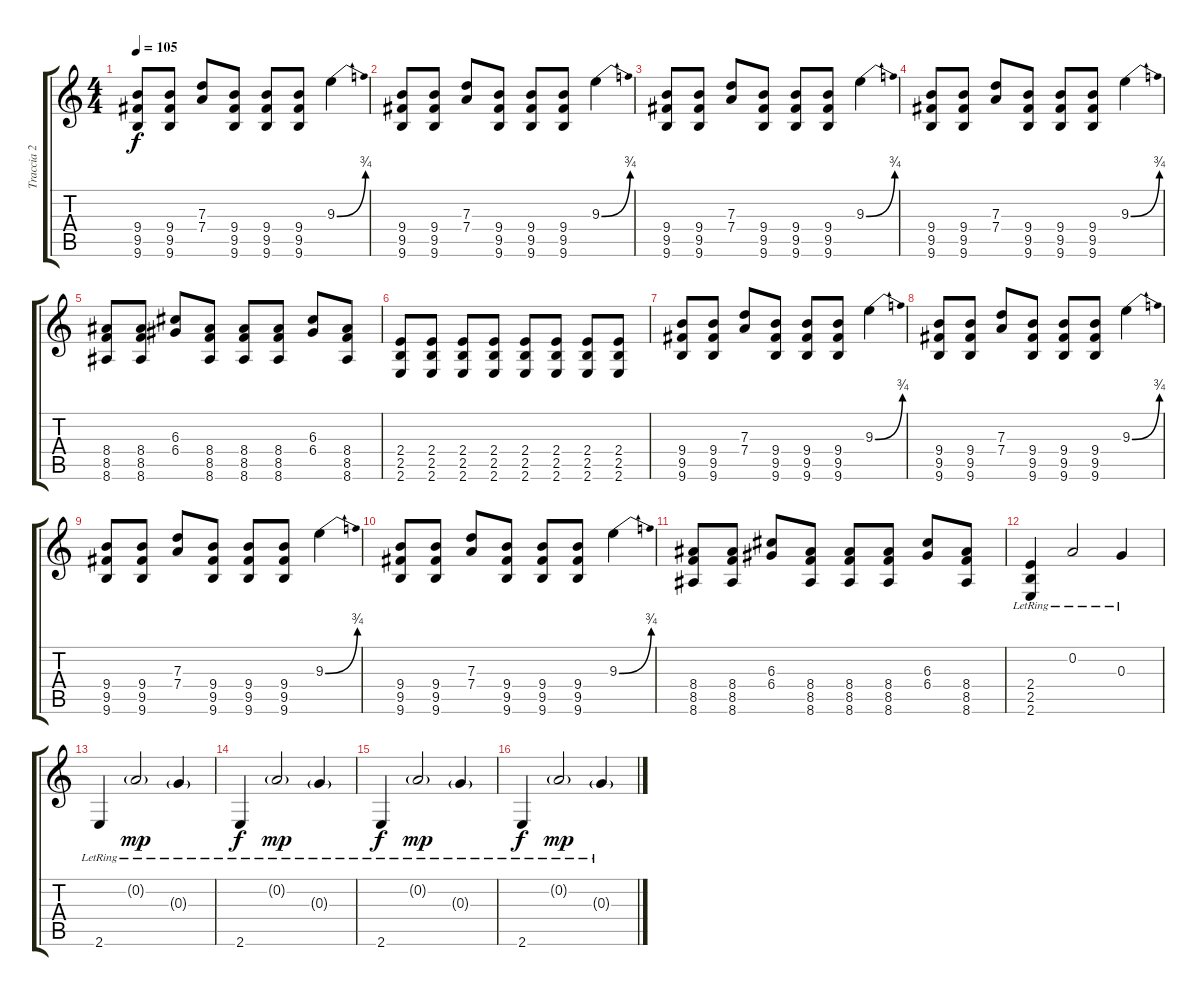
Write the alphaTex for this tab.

\track ("Traccia 2" "Traccia 2") {instrument distortionguitar}
\staff {score tabs}
\tuning (E4 A3 G3 D3 A2 D2) {hide}
\ts (4 4)
\tempo 105
\clef g2
\ks c
(9.4 9.5 9.6).8{dy f} (9.4 9.5 9.6).8 (7.3 7.4).8 (9.4 9.5 9.6).8 (9.4 9.5 9.6).8 (9.4 9.5 9.6).8 9.3{be (bend 0 0 60 3)}.4 |
(9.4 9.5 9.6).8 (9.4 9.5 9.6).8 (7.3 7.4).8 (9.4 9.5 9.6).8 (9.4 9.5 9.6).8 (9.4 9.5 9.6).8 9.3{be (bend 0 0 60 3)}.4 |
(9.4 9.5 9.6).8 (9.4 9.5 9.6).8 (7.3 7.4).8 (9.4 9.5 9.6).8 (9.4 9.5 9.6).8 (9.4 9.5 9.6).8 9.3{be (bend 0 0 60 3)}.4 |
(9.4 9.5 9.6).8 (9.4 9.5 9.6).8 (7.3 7.4).8 (9.4 9.5 9.6).8 (9.4 9.5 9.6).8 (9.4 9.5 9.6).8 9.3{be (bend 0 0 60 3)}.4 |
(8.4 8.5 8.6).8 (8.4 8.5 8.6).8 (6.3 6.4).8 (8.4 8.5 8.6).8 (8.4 8.5 8.6).8 (8.4 8.5 8.6).8 (6.3 6.4).8 (8.4 8.5 8.6).8 |
(2.4 2.5 2.6).8 (2.4 2.5 2.6).8 (2.4 2.5 2.6).8 (2.4 2.5 2.6).8 (2.4 2.5 2.6).8 (2.4 2.5 2.6).8 (2.4 2.5 2.6).8 (2.4 2.5 2.6).8 |
(9.4 9.5 9.6).8 (9.4 9.5 9.6).8 (7.3 7.4).8 (9.4 9.5 9.6).8 (9.4 9.5 9.6).8 (9.4 9.5 9.6).8 9.3{be (bend 0 0 60 3)}.4 |
(9.4 9.5 9.6).8 (9.4 9.5 9.6).8 (7.3 7.4).8 (9.4 9.5 9.6).8 (9.4 9.5 9.6).8 (9.4 9.5 9.6).8 9.3{be (bend 0 0 60 3)}.4 |
(9.4 9.5 9.6).8 (9.4 9.5 9.6).8 (7.3 7.4).8 (9.4 9.5 9.6).8 (9.4 9.5 9.6).8 (9.4 9.5 9.6).8 9.3{be (bend 0 0 60 3)}.4 |
(9.4 9.5 9.6).8 (9.4 9.5 9.6).8 (7.3 7.4).8 (9.4 9.5 9.6).8 (9.4 9.5 9.6).8 (9.4 9.5 9.6).8 9.3{be (bend 0 0 60 3)}.4 |
(8.4 8.5 8.6).8 (8.4 8.5 8.6).8 (6.3 6.4).8 (8.4 8.5 8.6).8 (8.4 8.5 8.6).8 (8.4 8.5 8.6).8 (6.3 6.4).8 (8.4 8.5 8.6).8 |
(2.4{lr} 2.5{lr} 2.6{lr}).4 0.2{lr}.2 0.3{lr}.4 |
2.6{lr}.4 0.2{g lr}.2{dy mp} 0.3{g lr}.4 |
2.6{lr}.4{dy f} 0.2{g lr}.2{dy mp} 0.3{g lr}.4 |
2.6{lr}.4{dy f} 0.2{g lr}.2{dy mp} 0.3{g lr}.4 |
2.6{lr}.4{dy f} 0.2{g lr}.2{dy mp} 0.3{g lr}.4
